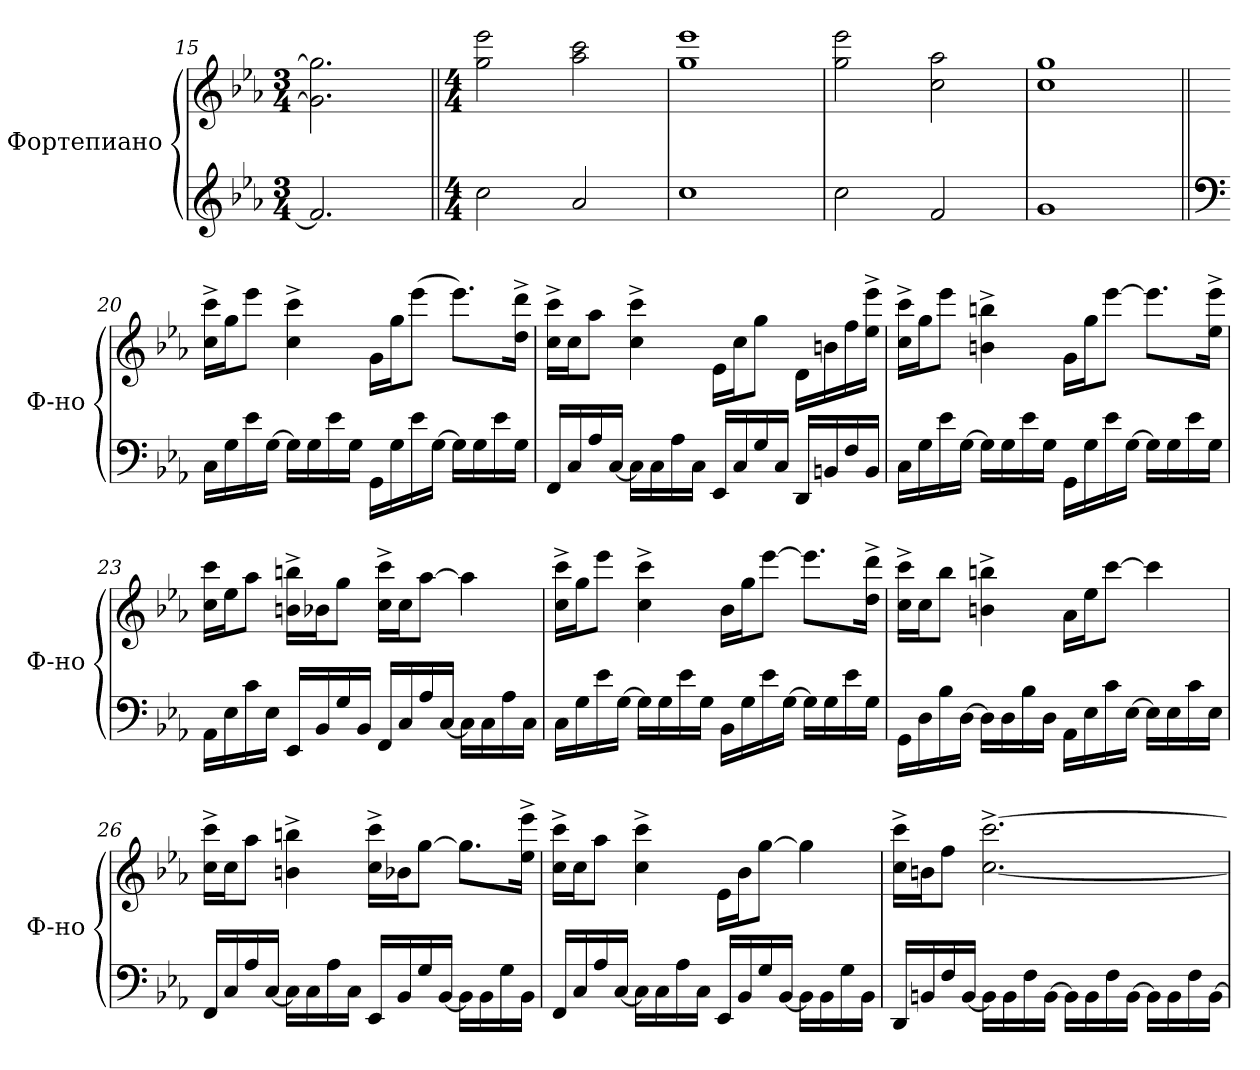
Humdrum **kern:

**kern	**kern
*part1	*part1
*staff2	*staff1
*I"Фортепиано	*
*I'Ф-но	*
*clefG2	*clefG2
*k[b-e-a-]	*k[b-e-a-]
*M3/4	*M3/4
=15	=15
2.f/]	2.g\] 2.gg\]
=16||	=16||
*M4/4	*M4/4
2cc\	2gg\ 2eee-\
2a-/	2aa-\ 2ccc\
=17	=17
1cc	1gg 1eee-
!!LO:LB:g=z
=18	=18
2cc\	2gg\ 2eee-\
2f/	2cc\ 2aa-\
=19	=19
1g	1cc 1gg
=20||	=20||
*clefF4	*
16C\LL	16cc\^ 16ccc\^LL
16G\	16gg\J
16e-\	8eee-\J
[16G\JJ	.
16G\LL]	4cc\^ 4ccc\^
16G\	.
16e-\	.
16G\JJ	.
16GG\LL	16g\LL
16G\	16gg\J
16e-\	(8eee-\J
[16G\JJ	.
16G\LL]	8.eee-\L)
16G\	.
16e-\	.
16G\JJ	16dd\^ 16ddd\^Jk
=21	=21
16FF/LL	16cc\^ 16ccc\^LL
16C/	16cc\J
16A-/	8aa-\J
[16C/JJ	.
16C\LL]	4cc\^ 4ccc\^
16C\	.
16A-\	.
16C\JJ	.
16EE-/LL	16e-\LL
16C/	16cc\J
16G/	8gg\J
16C/JJ	.
16DD/LL	16d\LL
16BBn/	16bn\
16F/	16ff\
16BB/JJ	16ee-\^ 16eee-\^JJ
!!LO:LB:g=z
=22	=22
16C\LL	16cc\^ 16ccc\^LL
16G\	16gg\J
16e-\	8eee-\J
[16G\JJ	.
16G\LL]	4bn\^ 4bbn\^
16G\	.
16e-\	.
16G\JJ	.
16GG\LL	16g\LL
16G\	16gg\J
16e-\	[8eee-\J
[16G\JJ	.
16G\LL]	8.eee-\L]
16G\	.
16e-\	.
16G\JJ	16ee-\^ 16eee-\^Jk
=23	=23
16AA-\LL	16cc\ 16ccc\LL
16E-\	16ee-\J
16c\	8aa-\J
16E-\JJ	.
16EE-/LL	16bn\^ 16bbn\^LL
16BB-/	16b-X\J
16G/	8gg\J
16BB-/JJ	.
16FF/LL	16cc\^ 16ccc\^LL
16C/	16cc\J
16A-/	[8aa-\J
[16C/JJ	.
16C\LL]	4aa-\]
16C\	.
16A-\	.
16C\JJ	.
!!LO:LB:g=z
=24	=24
16C\LL	16cc\^ 16ccc\^LL
16G\	16gg\J
16e-\	8eee-\J
[16G\JJ	.
16G\LL]	4cc\^ 4ccc\^
16G\	.
16e-\	.
16G\JJ	.
16BB-\LL	16b-\LL
16G\	16gg\J
16e-\	[8eee-\J
[16G\JJ	.
16G\LL]	8.eee-\L]
16G\	.
16e-\	.
16G\JJ	16dd\^ 16ddd\^Jk
=25	=25
16GG\LL	16cc\^ 16ccc\^LL
16D\	16cc\J
16B-\	8bb-\J
[16D\JJ	.
16D\LL]	4bn\^ 4bbn\^
16D\	.
16B-\	.
16D\JJ	.
16AA-\LL	16a-\LL
16E-\	16ee-\J
16c\	[8ccc\J
[16E-\JJ	.
16E-\LL]	4ccc\]
16E-\	.
16c\	.
16E-\JJ	.
!!LO:LB:g=z
=26	=26
16FF/LL	16cc\^ 16ccc\^LL
16C/	16cc\J
16A-/	8aa-\J
[16C/JJ	.
16C\LL]	4bn\^ 4bbn\^
16C\	.
16A-\	.
16C\JJ	.
16EE-/LL	16cc\^ 16ccc\^LL
16BB-/	16b-X\J
16G/	[8gg\J
[16BB-/JJ	.
16BB-\LL]	8.gg\L]
16BB-\	.
16G\	.
16BB-\JJ	16ee-\^ 16eee-\^Jk
=27	=27
16FF/LL	16cc\^ 16ccc\^LL
16C/	16cc\J
16A-/	8aa-\J
[16C/JJ	.
16C\LL]	4cc\^ 4ccc\^
16C\	.
16A-\	.
16C\JJ	.
16EE-/LL	16e-\LL
16BB-/	16b-\J
16G/	[8gg\J
[16BB-/JJ	.
16BB-\LL]	4gg\]
16BB-\	.
16G\	.
16BB-\JJ	.
!!LO:LB:g=z
=28	=28
16DD/LL	16cc\^ 16ccc\^LL
16BBn/	16bn\J
16F/	8ff\J
[16BB/JJ	.
16BB\LL]	[2.cc\^ [2.ccc\^
16BB\	.
16F\	.
[16BB\JJ	.
16BB\LL]	.
16BB\	.
16F\	.
[16BB\JJ	.
16BB\LL]	.
16BB\	.
16F\	.
[16BB\JJ	.
=	=
*-	*-
